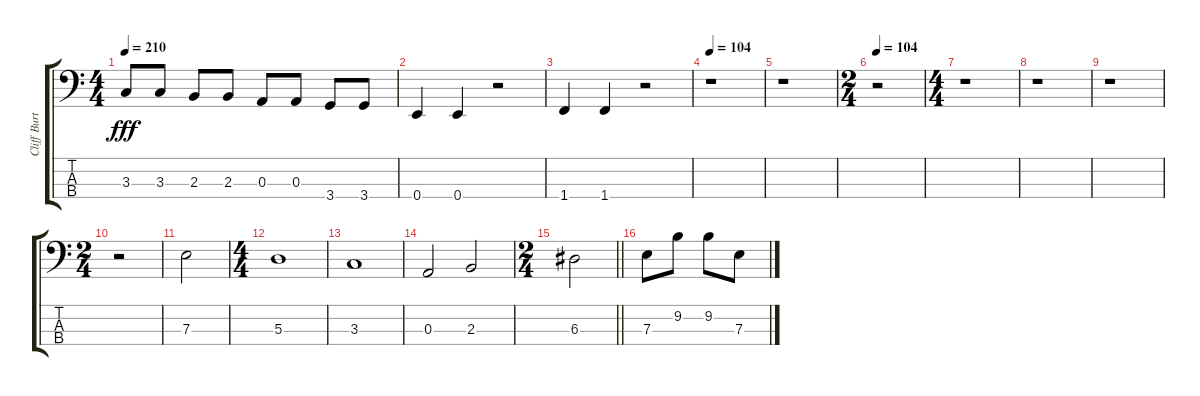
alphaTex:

\track ("Cliff Burton" "Cliff Burt") {instrument electricbassfinger}
\staff {score tabs}
\tuning (G2 D2 A1 E1) {hide}
\ts (4 4)
\tempo 210
\clef f4
\ks c
3.3.8{dy fff} 3.3.8 2.3.8 2.3.8 0.3.8 0.3.8 3.4.8 3.4.8 |
0.4.4 0.4.4 r.2 |
1.4.4 1.4.4 r.2 |
\tempo 104
r.1 |
r.1 |
\ts (2 4)
\tempo 104
r.2 |
\ts (4 4)
r.1 |
r.1 |
r.1 |
\ts (2 4)
r.2{volume 10} |
7.3.2 |
\ts (4 4)
5.3.1 |
3.3.1 |
0.3.2 2.3.2 |
\ts (2 4)
\barLineRight lightlight
6.3.2 |
7.3.8 9.2.8 9.2.8 7.3.8
